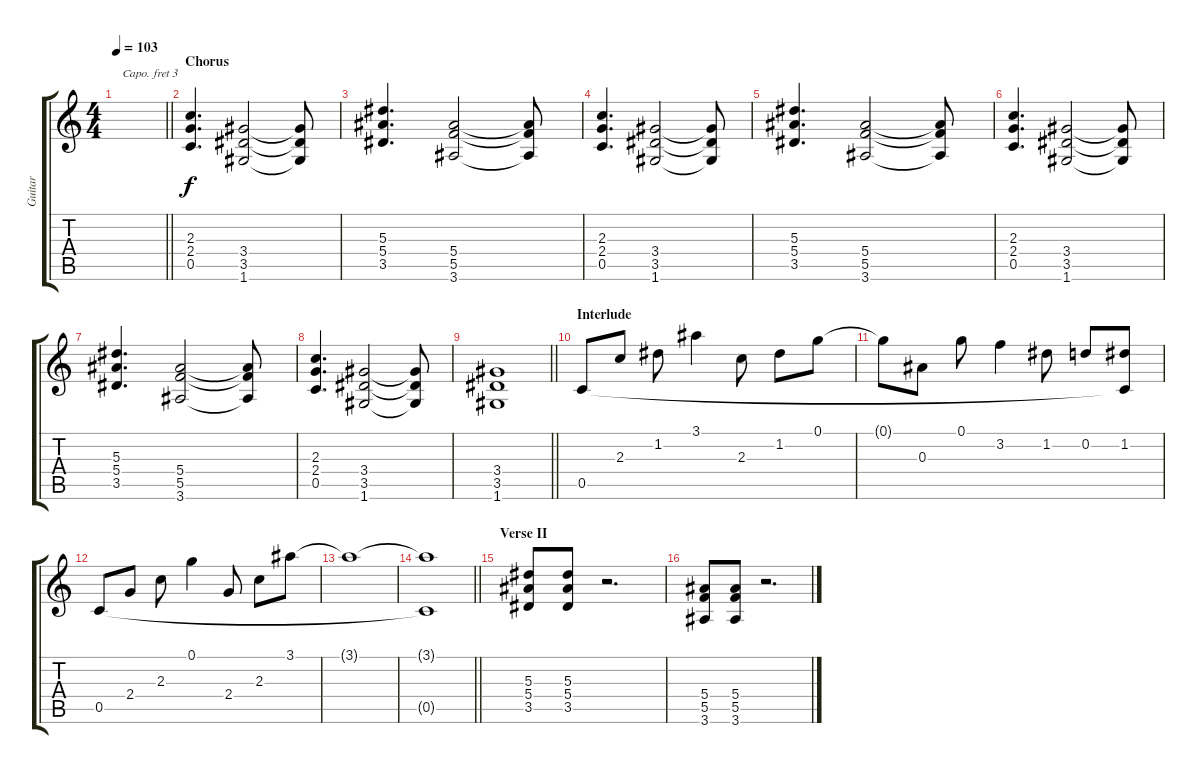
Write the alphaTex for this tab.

\track ("Guitar" "Guitar") {instrument electricguitarclean}
\staff {score tabs}
\capo 3
\tuning (E4 B3 G3 D3 A2 E2) {hide}
\ts (4 4)
\tempo 103
\clef g2
\barLineRight lightlight
\ks c
|
\section ("" "Chorus")
(2.3 2.4 0.5).4{d instrument distortionguitar} (3.4 3.5 1.6).2 (3.4{t} 3.5{t} 1.6{t}).8 |
(5.3 5.4 3.5).4{d} (5.4 5.5 3.6).2 (5.4{t} 5.5{t} 3.6{t}).8 |
(2.3 2.4 0.5).4{d} (3.4 3.5 1.6).2 (3.4{t} 3.5{t} 1.6{t}).8 |
(5.3 5.4 3.5).4{d} (5.4 5.5 3.6).2 (5.4{t} 5.5{t} 3.6{t}).8 |
(2.3 2.4 0.5).4{d} (3.4 3.5 1.6).2 (3.4{t} 3.5{t} 1.6{t}).8 |
(5.3 5.4 3.5).4{d} (5.4 5.5 3.6).2 (5.4{t} 5.5{t} 3.6{t}).8 |
(2.3 2.4 0.5).4{d} (3.4 3.5 1.6).2 (3.4{t} 3.5{t} 1.6{t}).8 |
\barLineRight lightlight
(3.4 3.5 1.6).1 |
\section ("" "Interlude")
0.5.8 2.3.8 1.2.8 3.1.4 2.3.8 1.2.8 0.1.8 |
0.1{t}.8 0.3.8 0.1.8 3.2.4 1.2.8 0.2.8 (1.2 0.5{t}).8 |
0.5.8 2.4.8 2.3.8 0.1.4 2.4.8 2.3.8 3.1.8 |
3.1{t}.1 |
\barLineRight lightlight
(3.1{t} 0.5{t}).1 |
\section ("" "Verse II")
(5.3 5.4 3.5).8 (5.3 5.4 3.5).8 r.2{d} |
(5.4 5.5 3.6).8 (5.4 5.5 3.6).8 r.2{d}
